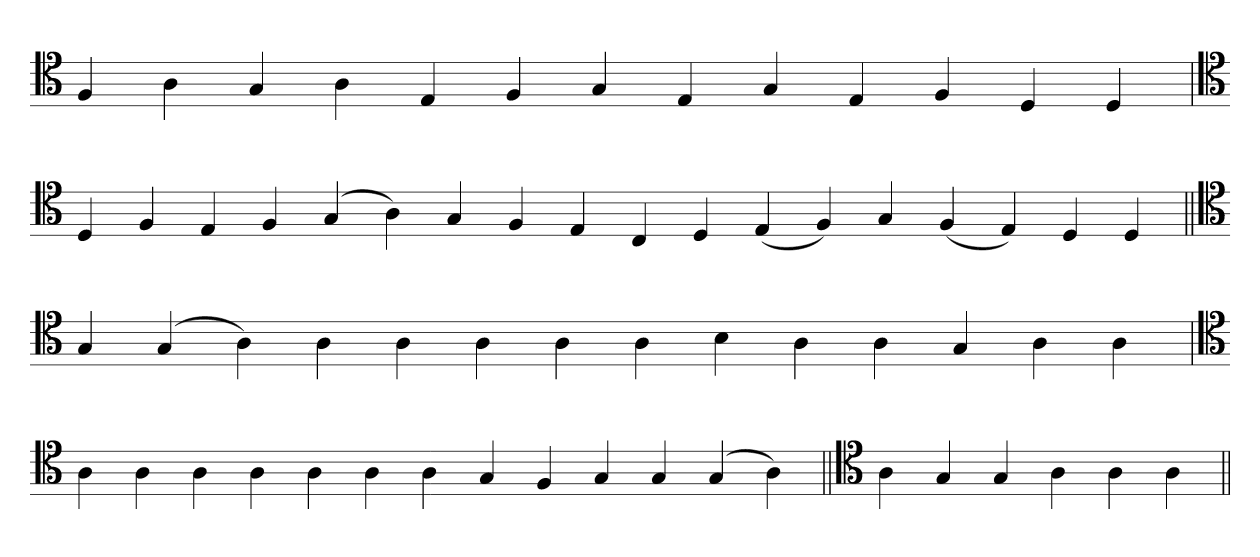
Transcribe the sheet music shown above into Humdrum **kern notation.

**kern
*part1
*staff1
*clefC4
=
4F
4A
4G
4A
4E
4F
4G
4E
4G
4E
4F
4D
4D
='
*clefC4
4D
4F
4E
4F
(4G
4A)
4G
4F
4E
4C
4D
(4E
4F)
4G
(4F
4E)
4D
4D
=||
*clefC4
4G
(4G
4A)
4A
4A
4A
4A
4A
4B
4A
4A
4G
4A
4A
=
*clefC4
4A
4A
4A
4A
4A
4A
4A
4G
4F
4G
4G
(4G
4A)
=||
*clefC4
4A
4G
4G
4A
4A
4A
=||
*-
